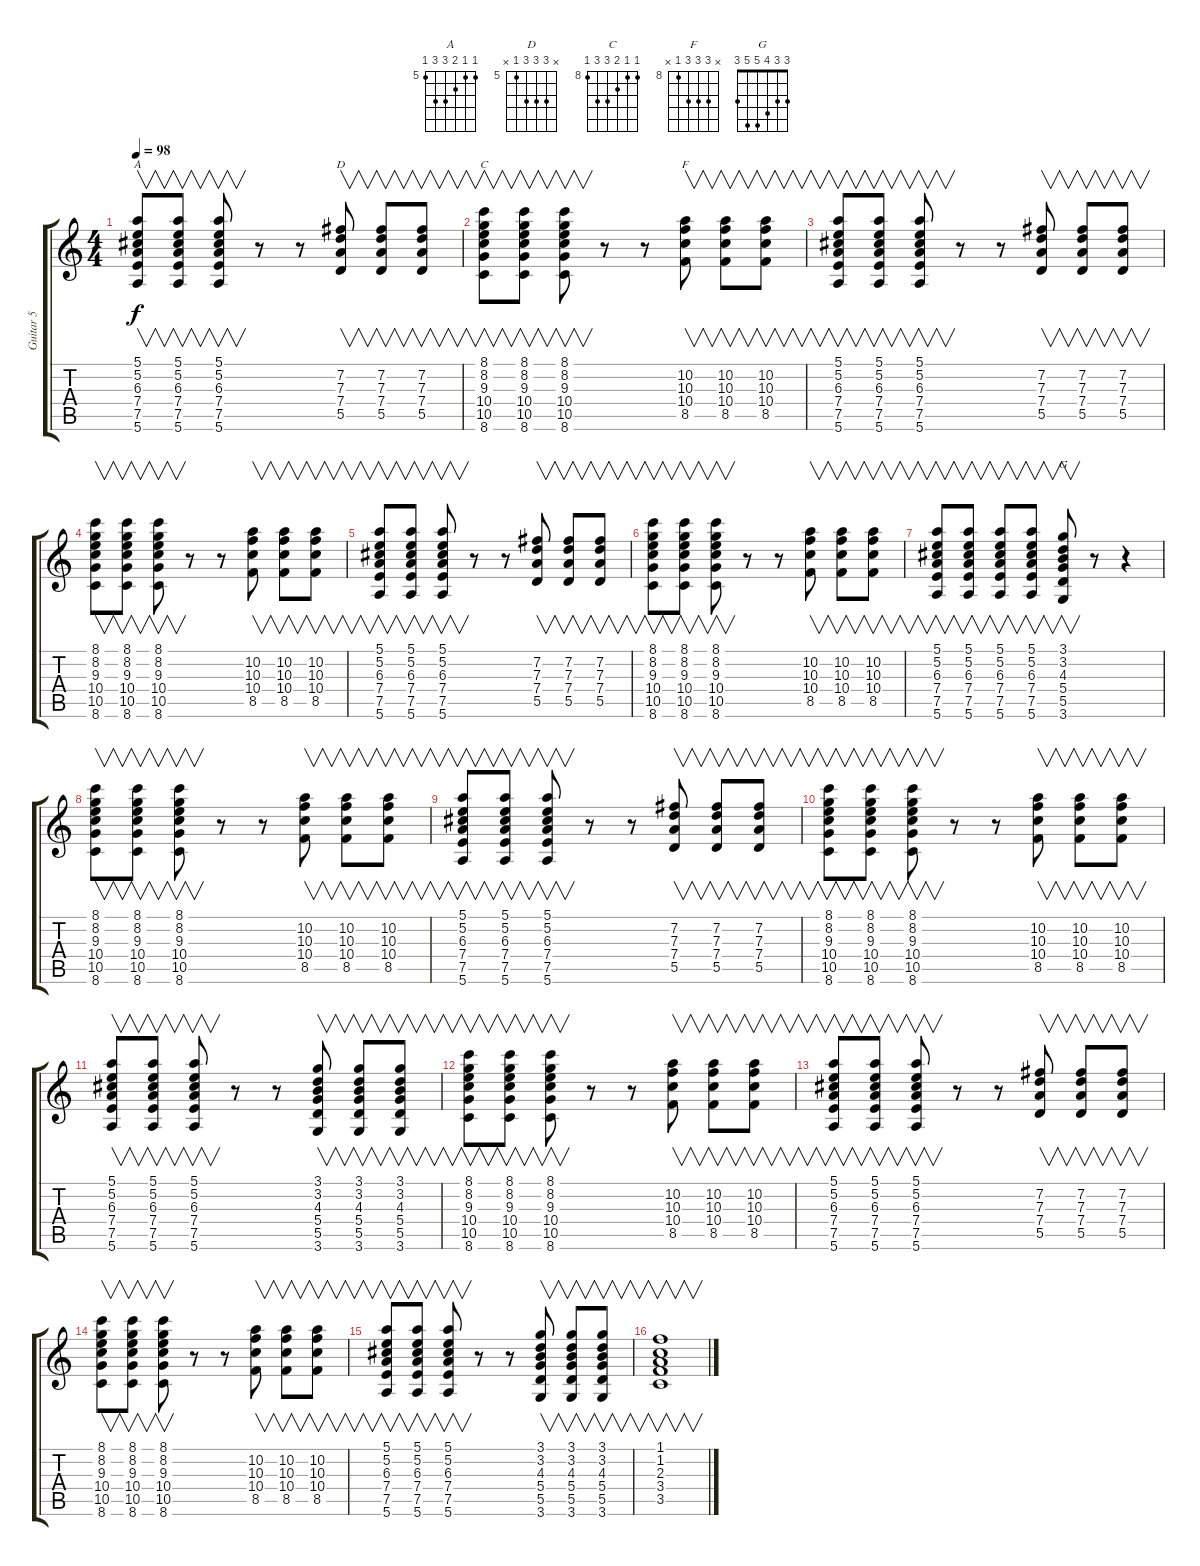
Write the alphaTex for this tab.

\track ("Guitar 5" "Guitar 5") {instrument distortionguitar}
\staff {score tabs}
\tuning (E4 B3 G3 D3 A2 E2) {hide}
\chord ("A" 5 5 6 7 7 5) {firstfret 5}
\chord ("D" x 7 7 7 5 x) {firstfret 5}
\chord ("C" 8 8 9 10 10 8) {firstfret 8}
\chord ("F" x 10 10 10 8 x) {firstfret 8}
\chord ("G" 3 3 4 5 5 3)
\ts (4 4)
\tempo 98
\clef g2
\ks c
(5.1 5.2 6.3 7.4 7.5 5.6).8{v ch "A" dy f} (5.1 5.2 6.3 7.4 7.5 5.6).8{v} (5.1 5.2 6.3 7.4 7.5 5.6).8{v} r.8 r.8 (7.2 7.3 7.4 5.5).8{v ch "D"} (7.2 7.3 7.4 5.5).8{v} (7.2 7.3 7.4 5.5).8{v} |
(8.1 8.2 9.3 10.4 10.5 8.6).8{v ch "C"} (8.1 8.2 9.3 10.4 10.5 8.6).8{v} (8.1 8.2 9.3 10.4 10.5 8.6).8{v} r.8 r.8 (10.2 10.3 10.4 8.5).8{v ch "F"} (10.2 10.3 10.4 8.5).8{v} (10.2 10.3 10.4 8.5).8{v} |
(5.1 5.2 6.3 7.4 7.5 5.6).8{v} (5.1 5.2 6.3 7.4 7.5 5.6).8{v} (5.1 5.2 6.3 7.4 7.5 5.6).8{v} r.8 r.8 (7.2 7.3 7.4 5.5).8{v} (7.2 7.3 7.4 5.5).8{v} (7.2 7.3 7.4 5.5).8{v} |
(8.1 8.2 9.3 10.4 10.5 8.6).8{v} (8.1 8.2 9.3 10.4 10.5 8.6).8{v} (8.1 8.2 9.3 10.4 10.5 8.6).8{v} r.8 r.8 (10.2 10.3 10.4 8.5).8{v} (10.2 10.3 10.4 8.5).8{v} (10.2 10.3 10.4 8.5).8{v} |
(5.1 5.2 6.3 7.4 7.5 5.6).8{v} (5.1 5.2 6.3 7.4 7.5 5.6).8{v} (5.1 5.2 6.3 7.4 7.5 5.6).8{v} r.8 r.8 (7.2 7.3 7.4 5.5).8{v} (7.2 7.3 7.4 5.5).8{v} (7.2 7.3 7.4 5.5).8{v} |
(8.1 8.2 9.3 10.4 10.5 8.6).8{v} (8.1 8.2 9.3 10.4 10.5 8.6).8{v} (8.1 8.2 9.3 10.4 10.5 8.6).8{v} r.8 r.8 (10.2 10.3 10.4 8.5).8{v} (10.2 10.3 10.4 8.5).8{v} (10.2 10.3 10.4 8.5).8{v} |
(5.1 5.2 6.3 7.4 7.5 5.6).8{v} (5.1 5.2 6.3 7.4 7.5 5.6).8{v} (5.1 5.2 6.3 7.4 7.5 5.6).8{v} (5.1 5.2 6.3 7.4 7.5 5.6).8{v} (3.1 3.2 4.3 5.4 5.5 3.6).8{v ch "G"} r.8 r.4 |
(8.1 8.2 9.3 10.4 10.5 8.6).8{v} (8.1 8.2 9.3 10.4 10.5 8.6).8{v} (8.1 8.2 9.3 10.4 10.5 8.6).8{v} r.8 r.8 (10.2 10.3 10.4 8.5).8{v} (10.2 10.3 10.4 8.5).8{v} (10.2 10.3 10.4 8.5).8{v} |
(5.1 5.2 6.3 7.4 7.5 5.6).8{v} (5.1 5.2 6.3 7.4 7.5 5.6).8{v} (5.1 5.2 6.3 7.4 7.5 5.6).8{v} r.8 r.8 (7.2 7.3 7.4 5.5).8{v} (7.2 7.3 7.4 5.5).8{v} (7.2 7.3 7.4 5.5).8{v} |
(8.1 8.2 9.3 10.4 10.5 8.6).8{v} (8.1 8.2 9.3 10.4 10.5 8.6).8{v} (8.1 8.2 9.3 10.4 10.5 8.6).8{v} r.8 r.8 (10.2 10.3 10.4 8.5).8{v} (10.2 10.3 10.4 8.5).8{v} (10.2 10.3 10.4 8.5).8{v} |
(5.1 5.2 6.3 7.4 7.5 5.6).8{v} (5.1 5.2 6.3 7.4 7.5 5.6).8{v} (5.1 5.2 6.3 7.4 7.5 5.6).8{v} r.8 r.8 (3.1 3.2 4.3 5.4 5.5 3.6).8{v} (3.1 3.2 4.3 5.4 5.5 3.6).8{v} (3.1 3.2 4.3 5.4 5.5 3.6).8{v} |
(8.1 8.2 9.3 10.4 10.5 8.6).8{v} (8.1 8.2 9.3 10.4 10.5 8.6).8{v} (8.1 8.2 9.3 10.4 10.5 8.6).8{v} r.8 r.8 (10.2 10.3 10.4 8.5).8{v} (10.2 10.3 10.4 8.5).8{v} (10.2 10.3 10.4 8.5).8{v} |
(5.1 5.2 6.3 7.4 7.5 5.6).8{v} (5.1 5.2 6.3 7.4 7.5 5.6).8{v} (5.1 5.2 6.3 7.4 7.5 5.6).8{v} r.8 r.8 (7.2 7.3 7.4 5.5).8{v} (7.2 7.3 7.4 5.5).8{v} (7.2 7.3 7.4 5.5).8{v} |
(8.1 8.2 9.3 10.4 10.5 8.6).8{v} (8.1 8.2 9.3 10.4 10.5 8.6).8{v} (8.1 8.2 9.3 10.4 10.5 8.6).8{v} r.8 r.8 (10.2 10.3 10.4 8.5).8{v} (10.2 10.3 10.4 8.5).8{v} (10.2 10.3 10.4 8.5).8{v} |
(5.1 5.2 6.3 7.4 7.5 5.6).8{v} (5.1 5.2 6.3 7.4 7.5 5.6).8{v} (5.1 5.2 6.3 7.4 7.5 5.6).8{v} r.8 r.8 (3.1 3.2 4.3 5.4 5.5 3.6).8{v} (3.1 3.2 4.3 5.4 5.5 3.6).8{v} (3.1 3.2 4.3 5.4 5.5 3.6).8{v} |
(1.1 1.2 2.3 3.4 3.5).1{v}
